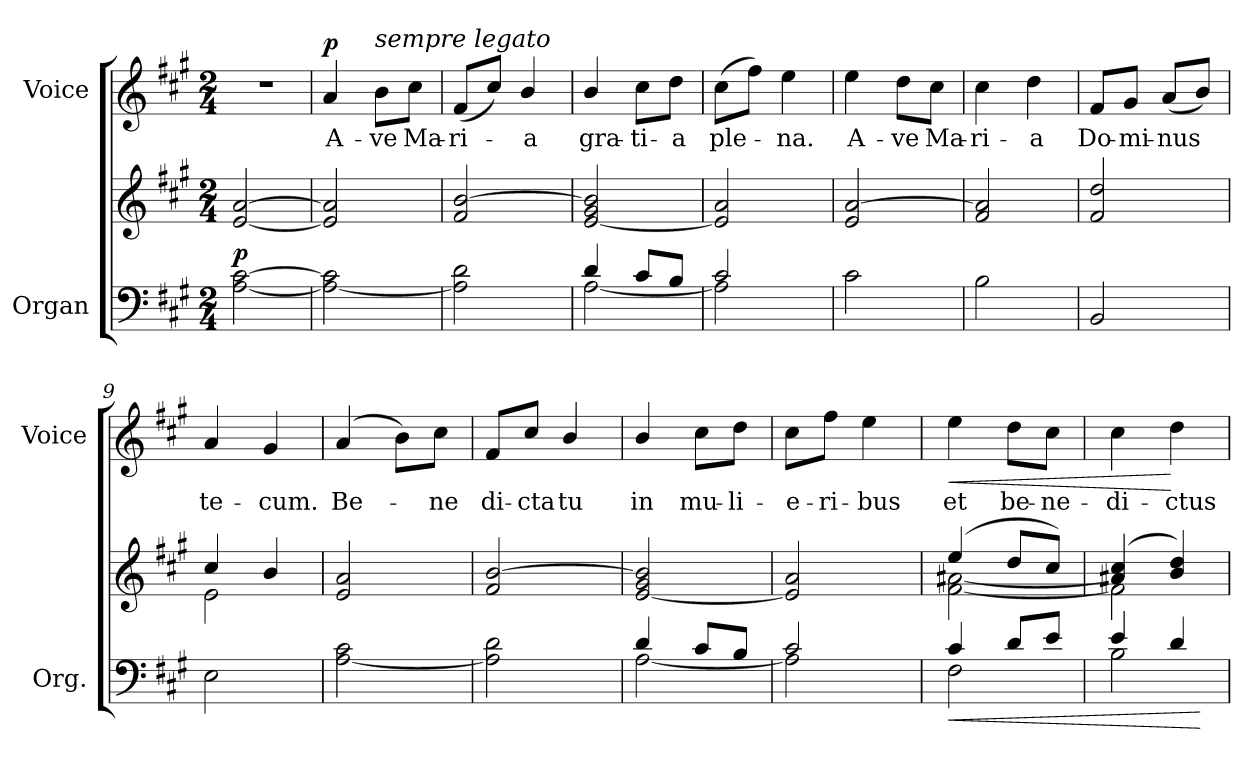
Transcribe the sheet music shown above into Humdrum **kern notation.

**kern	**kern	**dynam	**kern	**text	**dynam
*part2	*part2	*part2	*part1	*part1	*part1
*staff3	*staff2	*staff2/3	*staff1	*staff1	*staff1
*I"Organ	*	*	*I"Voice	*	*
*I'Org.	*	*	*I'Voice	*	*
!!LO:PB:g=z
*clefF4	*clefG2	*	*clefG2	*	*
*k[f#c#g#]	*k[f#c#g#]	*	*k[f#c#g#]	*	*
*A:	*A:	*	*A:	*	*
*M2/4	*M2/4	*	*M2/4	*	*
*MM64	*MM64	*	*MM64	*	*
=1	=1	=1	=1	=1	=1
!	!	!	!LO:N:vis=1	!	!
[2Ai\ [2c#i	[2ei/ [2ai	p	2r	.	.
=2	=2	=2	=2	=2	=2
!	!	!	!	!LO:LY:b:color=#000000	!
2Ai\_ 2c#i]	2ei/] 2ai]	.	4ai/	A-	p
!	!	!	!LO:TX:a:i:t=sempre legato	!	!
!	!	!	!	!LO:LY:b:color=#000000	!
.	.	.	8bi\L	-ve	.
!	!	!	!	!LO:LY:b:color=#000000	!
.	.	.	8cc#i\J	Ma-	.
=3	=3	=3	=3	=3	=3
!	!	!	!	!LO:LY:b:color=#000000	!
2Ai\] 2di	2f#i/ [2bi	.	(8f#i/L	-ri-	.
.	.	.	8cc#i/J)	.	.
!	!	!	!	!LO:LY:b:color=#000000	!
.	.	.	4bi/	-a	.
=4	=4	=4	=4	=4	=4
*^	*	*	*	*	*
!	!	!	!	!	!LO:LY:b:color=#000000	!
4di/	[2Ai\	[2ei/ 2g#i 2bi]	.	4bi/	gra-	.
!	!	!	!	!	!LO:LY:b:color=#000000	!
8c#i/L	.	.	.	8cc#i\L	-ti-	.
!	!	!	!	!	!LO:LY:b:color=#000000	!
8Bi/J	.	.	.	8ddi\J	-a	.
=5	=5	=5	=5	=5	=5	=5
!	!	!	!	!	!LO:LY:b:color=#000000	!
2c#i/	2Ai\]	2ei/] 2ai	.	(8cc#i\L	ple-	.
.	.	.	.	8ff#i\J)	.	.
!	!	!	!	!	!LO:LY:b:color=#000000	!
.	.	.	.	4eei\	-na.	.
*v	*v	*	*	*	*	*
=6	=6	=6	=6	=6	=6
!	!	!	!	!LO:LY:b:color=#000000	!
2c#i\	2ei/ [2ai	.	4eei\	A-	.
!	!	!	!	!LO:LY:b:color=#000000	!
.	.	.	8ddi\L	-ve	.
!	!	!	!	!LO:LY:b:color=#000000	!
.	.	.	8cc#i\J	Ma-	.
=7	=7	=7	=7	=7	=7
!	!	!	!	!LO:LY:b:color=#000000	!
2Bi\	2f#i/ 2ai]	.	4cc#i\	-ri-	.
!	!	!	!	!LO:LY:b:color=#000000	!
.	.	.	4ddi\	-a	.
=8	=8	=8	=8	=8	=8
!	!	!	!	!LO:LY:b:color=#000000	!
2BBi/	2f#i/ 2ddi	.	8f#i/L	Do-	.
!	!	!	!	!LO:LY:b:color=#000000	!
.	.	.	8g#i/J	-mi-	.
!	!	!	!	!LO:LY:b:color=#000000	!
.	.	.	(8ai/L	-nus	.
.	.	.	8bi/J)	.	.
=9	=9	=9	=9	=9	=9
*	*^	*	*	*	*
!	!	!	!	!	!LO:LY:b:color=#000000	!
2Ei\	4cc#i/	2ei\	.	4ai/	te-	.
!	!	!	!	!	!LO:LY:b:color=#000000	!
.	4bi/	.	.	4g#i/	-cum.	.
*	*v	*v	*	*	*	*
!!LO:LB:g=z
=10	=10	=10	=10	=10	=10
!	!	!	!	!LO:LY:b:color=#000000	!
[2Ai\ 2c#i	2ei/ 2ai	.	(4ai/	Be-	.
.	.	.	8bi\L)	.	.
!	!	!	!	!LO:LY:b:color=#000000	!
.	.	.	8cc#i\J	-ne	.
=11	=11	=11	=11	=11	=11
!	!	!	!	!LO:LY:b:color=#000000	!
2Ai\] 2di	2f#i/ [2bi	.	8f#i/L	di-	.
!	!	!	!	!LO:LY:b:color=#000000	!
.	.	.	8cc#i/J	-cta	.
!	!	!	!	!LO:LY:b:color=#000000	!
.	.	.	4bi/	tu	.
=12	=12	=12	=12	=12	=12
*^	*	*	*	*	*
!	!	!	!	!	!LO:LY:b:color=#000000	!
4di/	[2Ai\	[2ei/ 2g#i 2bi]	.	4bi/	in	.
!	!	!	!	!	!LO:LY:b:color=#000000	!
8c#i/L	.	.	.	8cc#i\L	mu-	.
!	!	!	!	!	!LO:LY:b:color=#000000	!
8Bi/J	.	.	.	8ddi\J	-li-	.
=13	=13	=13	=13	=13	=13	=13
!	!	!	!	!	!LO:LY:b:color=#000000	!
2c#i/	2Ai\]	2ei/] 2ai	.	8cc#i\L	-e-	.
!	!	!	!	!	!LO:LY:b:color=#000000	!
.	.	.	.	8ff#i\J	-ri-	.
!	!	!	!	!	!LO:LY:b:color=#000000	!
.	.	.	.	4eei\	-bus	.
=14	=14	=14	=14	=14	=14	=14
!	!	!	!LO:HP:b=2	!	!	!
*	*	*^	*	*	*	*
!	!	!	!	!	!	!LO:LY:b:color=#000000	!LO:HP:b
4c#i/	2F#i\	(4eei/	[2f#i\ [2a#Xi	<	4eei\	et	<
!	!	!	!	!	!	!LO:LY:b:color=#000000	!
8di/L	.	8ddi/L	.	.	8ddi\L	be-	.
!	!	!	!	!	!	!LO:LY:b:color=#000000	!
8ei/J	.	8cc#i/J)	.	.	8cc#i\J	-ne-	.
=15	=15	=15	=15	=15	=15	=15	=15
!	!	!	!	!	!	!LO:LY:b:color=#000000	!
4ei/	2Bi\	(4a#Xi/] 4cc#i	2f#i\]	.	4cc#i\	-di-	.
!	!	!	!	!	!	!LO:LY:b:color=#000000	!
4di/	.	4bi/ 4ddi)	.	.	4ddi\	-ctus	[
*v	*v	*	*	*	*	*	*
*	*v	*v	*	*	*	*
.	.	[	.	.	.
=	=	=	=	=	=
*-	*-	*-	*-	*-	*-
